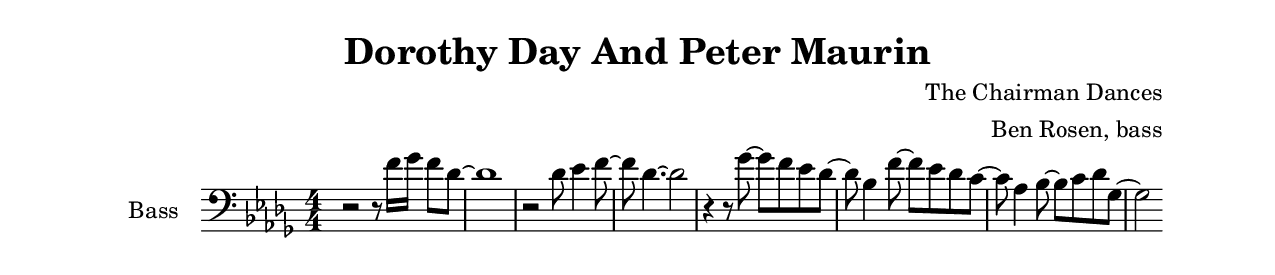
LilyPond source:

\version "2.24.0"

\include "settings.ily"

\header {
  title = "Dorothy Day And Peter Maurin"
  composer = "The Chairman Dances"
  arranger = "Ben Rosen, bass"
}

music = \relative df' {
  \clef "bass"
  \key df \major

  | r2 r8 f16 gf f8 df ~

  | df1
  | r2 df8 ef4 f8 ~ f df4. ~ df2
  | r4 r8 gf ~ gf f ef df ~
  | df bf4 f'8 ~ f ef df c ~

  | c af4 bf8 ~ bf c df gf, ~
  | gf2
}

\score {
  \new Staff \with {
    instrumentName = "Bass"
    \numericTimeSignature
  } {
    \compressMMRests
    \music
  }
}
